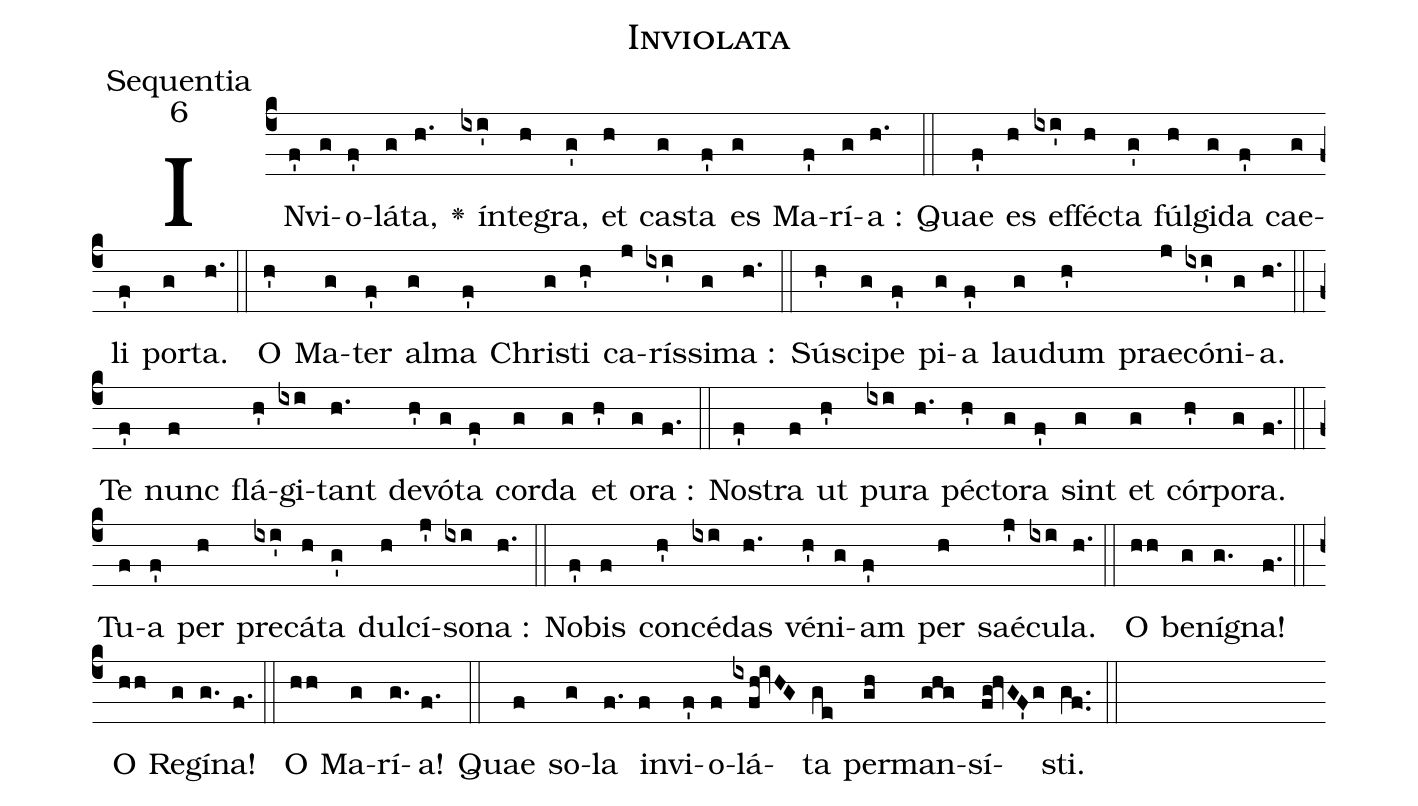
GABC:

name:Inviolata;
office-part:Sequentia;
mode:6;
%%
(c4) IN(f')vi(g)o(f')lá(g)ta,(h.) <v>\greheightstar</v>() ín(ixi')te(h)gra,(g') et(h) ca(g)sta(f') es(g) Ma(f')rí(g)a :(h.) (::)
Quae(f') es(h) ef(ixi')fé(h)cta(g') fúl(h)gi(g)da(f') cae(g)li(f') por(g)ta.(h.) (::)
O(h') Ma(g)ter(f') al(g)ma(f') Chri(g)sti(h') ca(j)rís(ixi')si(g)ma :(h.) (::)
Sús(h')ci(g)pe(f') pi(g)a(f') lau(g)dum(h') prae(j)có(ixi')ni(g)a.(h.) (::)
Te(f') nunc(f) flá(h')gi(ixi)tant(h.) de(h')vó(g)ta(f') cor(g)da(g) et(h') o(g)ra :(f.) (::)
No(f')stra(f) ut(h') pu(ixi)ra(h.) pé(h')cto(g)ra(f') sint(g) et(g) cór(h')po(g)ra.(f.) (::)
Tu(f)a(f') per(h) pre(ixi')cá(h)ta(g') dul(h)cí(j')so(ixi)na :(h.) (::)
No(f')bis(f) con(h')cé(ixi)das(h.) vé(h')ni(g)am(f') per(h) saé(j')cu(ixi)la.(h.) (::)
O(hh) be(g)ní(g.)gna!(f.) (::)
O(hh) Re(g)gí(g.)na!(f.) (::)
O(hh) Ma(g)rí(g.)a!(f.) (::)
Quae(f) so(g)la(f.) in(f)vi(f')o(f)lá(ixfh!ivHG)ta(ge) per(gh)man(ghg)sí(fg!hvGF'g)sti.(gf..) (::)
